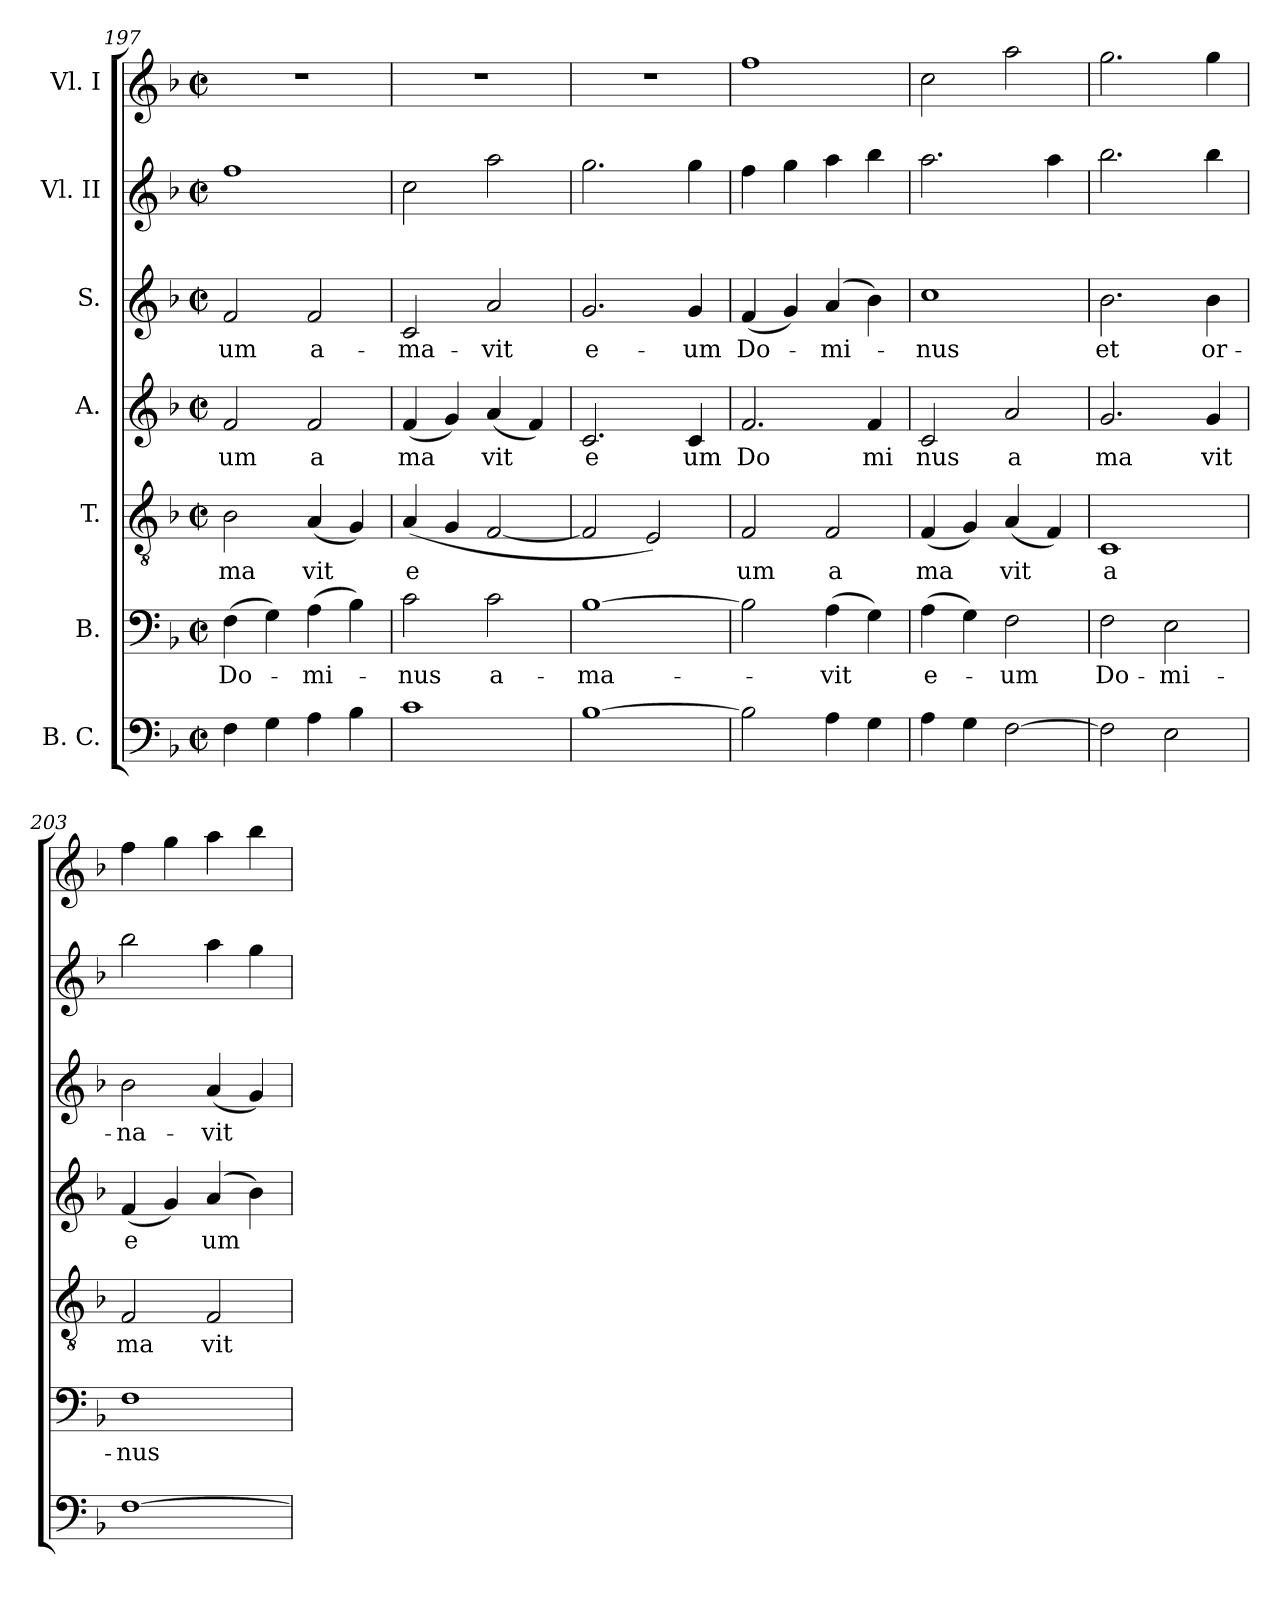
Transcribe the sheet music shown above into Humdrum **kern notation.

**kern	**kern	**text	**kern	**text	**kern	**text	**kern	**text	**kern	**kern
*part7	*part6	*part6	*part5	*part5	*part4	*part4	*part3	*part3	*part2	*part1
*staff7	*staff6	*staff6	*staff5	*staff5	*staff4	*staff4	*staff3	*staff3	*staff2	*staff1
*I"B. C.	*I"B.	*	*I"T.	*	*I"A.	*	*I"S.	*	*I"Vl. II	*I"Vl. I
*clefF4	*clefF4	*	*clefGv2	*	*clefG2	*	*clefG2	*	*clefG2	*clefG2
*k[b-]	*k[b-]	*	*k[b-]	*	*k[b-]	*	*k[b-]	*	*k[b-]	*k[b-]
*F:	*F:	*	*F:	*	*F:	*	*F:	*	*F:	*F:
*M2/2	*M2/2	*	*M2/2	*	*M2/2	*	*M2/2	*	*M2/2	*M2/2
*met(c|)	*met(c|)	*	*met(c|)	*	*met(c|)	*	*met(c|)	*	*met(c|)	*met(c|)
=197	=197	=197	=197	=197	=197	=197	=197	=197	=197	=197
!	!	!LO:LY:b	!	!LO:LY:b:cj	!	!LO:LY:b:cj	!	!LO:LY:b:cj	!	!
4F<\	(>4F\	Do-	2B-\	ma	2f/	um	2f/	-um	1ff	1r
4G\	4G\)	.	.	.	.	.	.	.	.	.
!	!	!LO:LY:b	!	!LO:LY:b	!	!LO:LY:b:cj	!	!LO:LY:b:cj	!	!
4A<\	(>4A\	-mi-	(<4A/	vit	2f/	a	2f/	a-	.	.
4B-\	4B-\)	.	4G/)	.	.	.	.	.	.	.
=198	=198	=198	=198	=198	=198	=198	=198	=198	=198	=198
!	!	!LO:LY:b:cj	!	!LO:LY:b:cj	!	!LO:LY:b	!	!LO:LY:b:cj	!	!
1c	2c\	-nus	(<4A/	e	(<4f/	ma	2c/	-ma-	2cc\	1r
.	.	.	4G/	.	4g/)	.	.	.	.	.
!	!	!LO:LY:b:cj	!	!	!	!LO:LY:b	!	!LO:LY:b:cj	!	!
.	2c\	a-	[<2F/	.	(<4a/	vit	2a/	-vit	2aa\	.
.	.	.	.	.	4f/)	.	.	.	.	.
=199	=199	=199	=199	=199	=199	=199	=199	=199	=199	=199
!	!	!LO:LY:b:cj	!	!	!	!LO:LY:b:cj	!	!LO:LY:b:cj	!	!
[>1B-	[>1B-	-ma-	2F/]	.	2.c/	e	2.g/	e-	2.gg\	1r
.	.	.	2E/)	.	.	.	.	.	.	.
!	!	!	!	!	!	!LO:LY:b:cj	!	!LO:LY:b:cj	!	!
.	.	.	.	.	4c/	um	4g/	-um	4gg\	.
=200	=200	=200	=200	=200	=200	=200	=200	=200	=200	=200
!	!	!	!	!LO:LY:b:cj	!	!LO:LY:b:cj	!	!LO:LY:b	!	!
2B-<\]	2B-\]	.	2F/	um	2.f/	Do	(<4f/	Do-	4ff\	1ff
.	.	.	.	.	.	.	4g/)	.	4gg\	.
!	!	!LO:LY:b	!	!LO:LY:b:cj	!	!	!	!LO:LY:b	!	!
4A<\	(>4A\	-vit	2F/	a	.	.	(>4a/	-mi-	4aa\	.
!	!	!	!	!	!	!LO:LY:b:cj	!	!	!	!
4G\	4G\)	.	.	.	4f/	mi	4b-\)	.	4bb-\	.
=201	=201	=201	=201	=201	=201	=201	=201	=201	=201	=201
!	!	!LO:LY:b:cj	!	!LO:LY:b	!	!LO:LY:b:cj	!	!LO:LY:b:cj	!	!
4A<\	(>4A\	e-	(<4F/	ma	2c/	nus	1cc	-nus	2.aa\	2cc\
4G\	4G\)	.	4G/)	.	.	.	.	.	.	.
!	!	!LO:LY:b:cj	!	!LO:LY:b	!	!LO:LY:b:cj	!	!	!	!
[>2F<\	2F\	-um	(<4A/	vit	2a/	a	.	.	.	2aa\
.	.	.	4F/)	.	.	.	.	.	4aa\	.
=202	=202	=202	=202	=202	=202	=202	=202	=202	=202	=202
!	!	!LO:LY:b:cj	!	!LO:LY:b:cj	!	!LO:LY:b:cj	!	!LO:LY:b:cj	!	!
2F<\]	2F\	Do-	1C	a	2.g/	ma	2.b-\	et	2.bb-\	2.gg\
!	!	!LO:LY:b:cj	!	!	!	!	!	!	!	!
2E<\	2E\	-mi-	.	.	.	.	.	.	.	.
!	!	!	!	!	!	!LO:LY:b:cj	!	!LO:LY:b:cj	!	!
.	.	.	.	.	4g/	vit	4b-\	or-	4bb-\	4gg\
=203	=203	=203	=203	=203	=203	=203	=203	=203	=203	=203
!	!	!LO:LY:b:cj	!	!LO:LY:b:cj	!	!LO:LY:b:cj	!	!LO:LY:b:cj	!	!
[>1F	1F	-nus	2F/	ma	(<4f/	e	2b-\	-na-	2bb-\	4ff\
.	.	.	.	.	4g/)	.	.	.	.	4gg\
!	!	!	!	!LO:LY:b:cj	!	!LO:LY:b	!	!LO:LY:b	!	!
.	.	.	2F/	vit	(>4a/	um	(<4a/	-vit	4aa\	4aa\
.	.	.	.	.	4b-\)	.	4g/)	.	4gg\	4bb-\
=	=	=	=	=	=	=	=	=	=	=
*-	*-	*-	*-	*-	*-	*-	*-	*-	*-	*-
